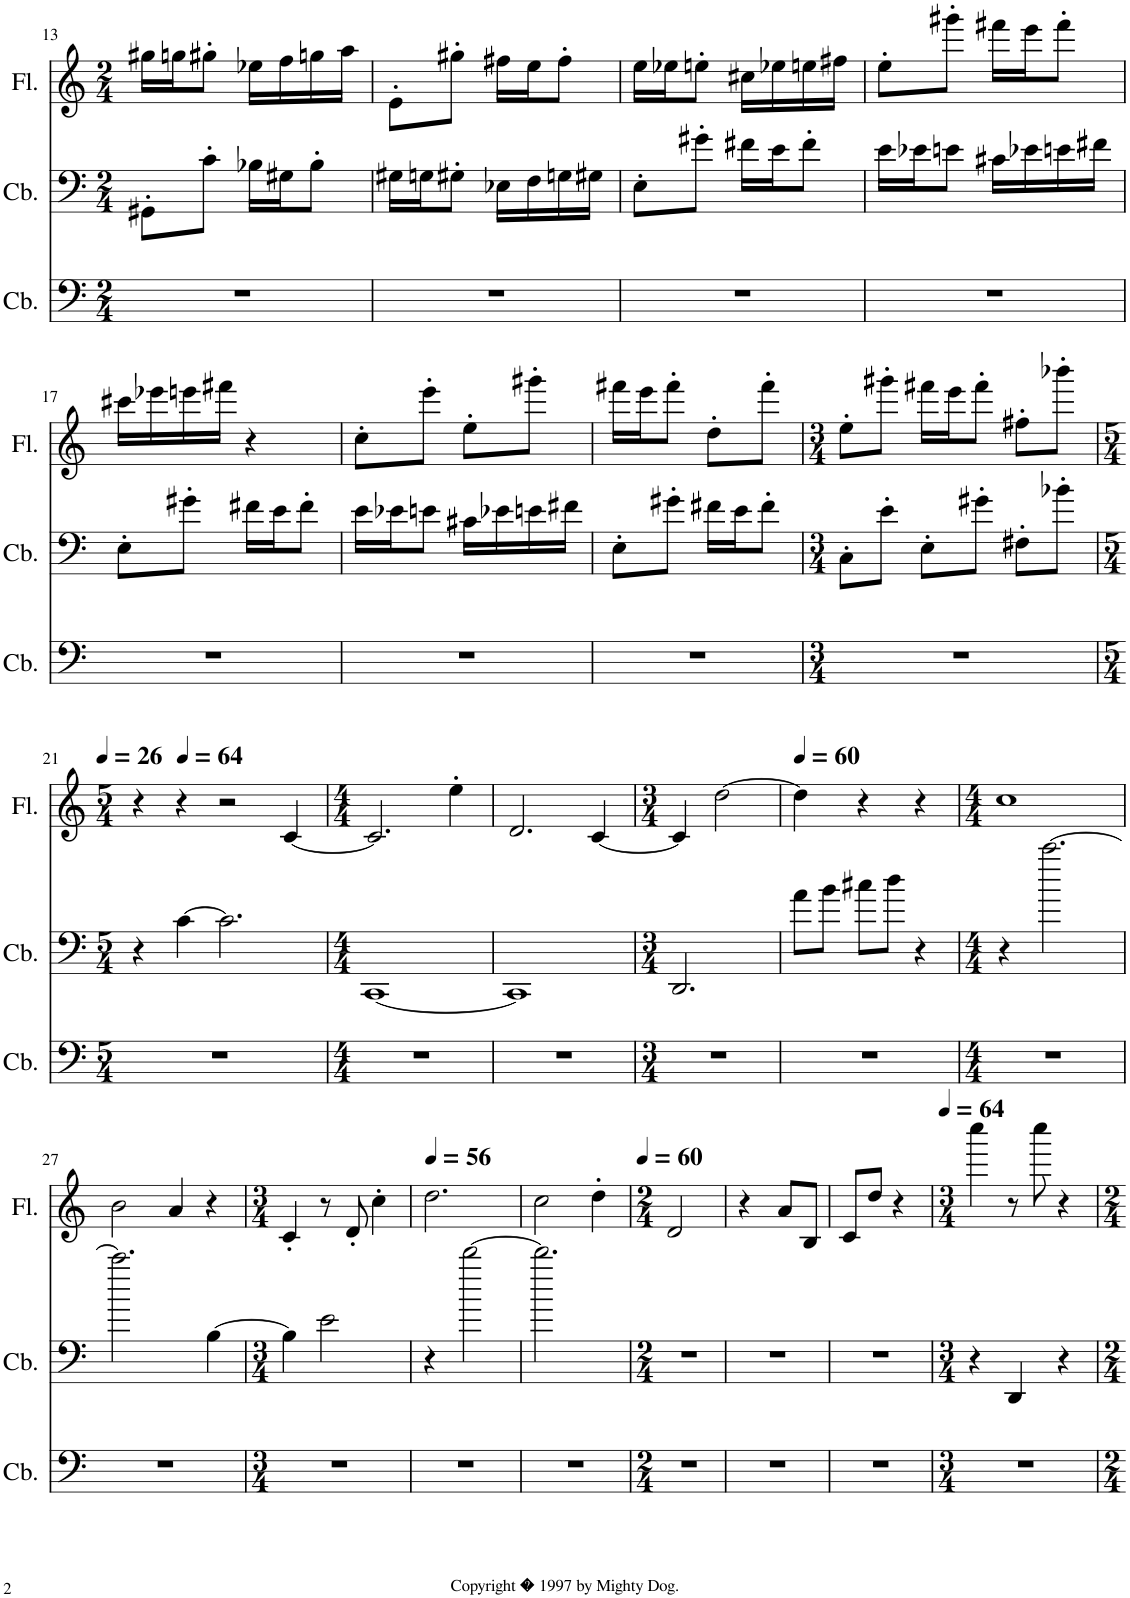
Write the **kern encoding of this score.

**kern	**kern	**kern
*part3	*part2	*part1
*staff3	*staff2	*staff1
*I"Contrabass	*I"Contrabass	*I"Flute, untitled
*I'Cb.	*I'Cb.	*I'Fl.
!!LO:PB:g=z
*clefF4	*clefF4	*clefG2
*Trd7c12	*Trd7c12	*
*k[]	*k[]	*k[]
*M2/4	*M2/4	*M2/4
=13	=13	=13
2r	8GG#X'\L	16gg#X\LL
.	.	16ggn\J
.	8c'\J	8gg#X'\J
.	16B-X\LL	16ee-X\LL
.	16G#X\J	16ff\
.	8B-'\J	16ggn\
.	.	16aa\JJ
=14	=14	=14
2r	16G#X\LL	8e'\L
.	16Gn\J	.
.	8G#X'\J	8gg#X'\J
.	16E-X\LL	16ff#X\LL
.	16F\	16ee\J
.	16Gn\	8ff#'\J
.	16G#X\JJ	.
=15	=15	=15
2r	8E'\L	16ee\LL
.	.	16ee-X\J
.	8g#X'\J	8een'\J
.	16f#X\LL	16cc#X\LL
.	16e\J	16ee-X\
.	8f#'\J	16een\
.	.	16ff#X\JJ
=16	=16	=16
2r	16e\LL	8ee'\L
.	16e-X\J	.
.	8en\J	8ggg#X'\J
.	16c#X\LL	16fff#X\LL
.	16e-X\	16eee\J
.	16en\	8fff#'\J
.	16f#X\JJ	.
!!LO:LB:g=z
=17	=17	=17
2r	8E'\L	16ccc#X\LL
.	.	16eee-X\
.	8g#X'\J	16eeen\
.	.	16fff#X\JJ
.	16f#X\LL	4r
.	16e\J	.
.	8f#'\J	.
=18	=18	=18
2r	16e\LL	8cc'\L
.	16e-X\J	.
.	8en\J	8eee'\J
.	16c#X\LL	8ee'\L
.	16e-X\	.
.	16en\	8ggg#X'\J
.	16f#X\JJ	.
=19	=19	=19
2r	8E'\L	16fff#X\LL
.	.	16eee\J
.	8g#X'\J	8fff#'\J
.	16f#X\LL	8dd'\L
.	16e\J	.
.	8f#'\J	8fff#'\J
=20	=20	=20
*M3/4	*M3/4	*M3/4
2.r	8C'\L	8ee'\L
.	8e'\J	8ggg#X'\J
.	8E'\L	16fff#X\LL
.	.	16eee\J
.	8g#X'\J	8fff#'\J
.	8F#X'\L	8ff#X'\L
.	8b-X'\J	8bbb-X'\J
!!LO:LB:g=z
=21	=21	=21
*M5/4	*M5/4	*M5/4
*	*	*MM26
4%5r	4r	4r
*	*	*MM64
.	[4c\	4r
.	2.c\]	2r
.	.	[4c/
=22	=22	=22
*M4/4	*M4/4	*M4/4
1r	[1CC	2.c/]
.	.	4ee'\
=23	=23	=23
1r	1CC]	2.d/
.	.	[4c/
=24	=24	=24
*M3/4	*M3/4	*M3/4
2.r	2.DD/	4c/]
.	.	[2dd\
=25	=25	=25
*	*	*MM60
2.r	8a\L	4dd\]
.	8b\J	.
.	8cc#X\L	4r
.	8dd\J	.
.	4r	4r
=26	=26	=26
*M4/4	*M4/4	*M4/4
1r	4r	1cc
.	[2.ccc\	.
!!LO:LB:g=z
=27	=27	=27
1r	2.ccc\]	2b\
.	.	4a/
.	[4B\	4r
=28	=28	=28
*M3/4	*M3/4	*M3/4
2.r	4B\]	4c'/
.	2e\	8r
.	.	8d'/
.	.	4cc'\
=29	=29	=29
*	*	*MM56
2.r	4r	2.dd\
.	[2ddd\	.
=30	=30	=30
2.r	2.ddd\]	2cc\
.	.	4dd'\
=31	=31	=31
*M2/4	*M2/4	*M2/4
*	*	*MM60
2r	2r	2d/
=32	=32	=32
2r	2r	4r
.	.	8a/L
.	.	8B/J
=33	=33	=33
2r	2r	8c/L
.	.	8dd/J
.	.	4r
=34	=34	=34
*M3/4	*M3/4	*M3/4
*	*	*MM64
2.r	4r	4cccc\
.	4DD/	8r
.	.	8cccc\
.	4r	4r
=	=	=
*-	*-	*-
